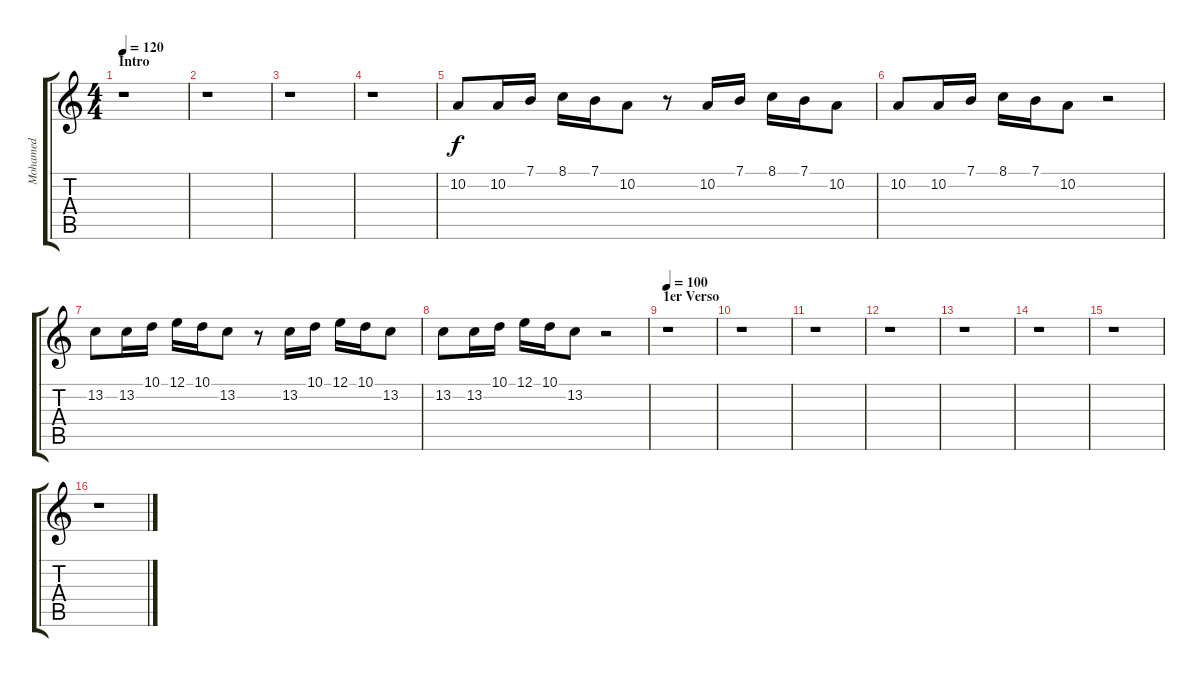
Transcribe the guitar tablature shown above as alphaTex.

\track ("Mohamed" "Mohamed") {instrument violin}
\staff {score tabs}
\tuning (E4 B3 G3 D3 A2 E2) {hide}
\ts (4 4)
\section ("" "Intro")
\tempo 120
\tempo 100
\tempo 120
\clef g2
\ks c
r.1{dy f instrument violin} |
r.1 |
r.1 |
r.1 |
10.2.8 10.2.16 7.1.16 8.1.16 7.1.16 10.2.8 r.8 10.2.16 7.1.16 8.1.16 7.1.16 10.2.8 |
10.2.8 10.2.16 7.1.16 8.1.16 7.1.16 10.2.8 r.2 |
13.2.8 13.2.16 10.1.16 12.1.16 10.1.16 13.2.8 r.8 13.2.16 10.1.16 12.1.16 10.1.16 13.2.8 |
13.2.8 13.2.16 10.1.16 12.1.16 10.1.16 13.2.8 r.2 |
\section ("" "1er Verso")
\tempo 100
r.1 |
r.1 |
r.1 |
r.1 |
r.1 |
r.1 |
r.1 |
r.1
